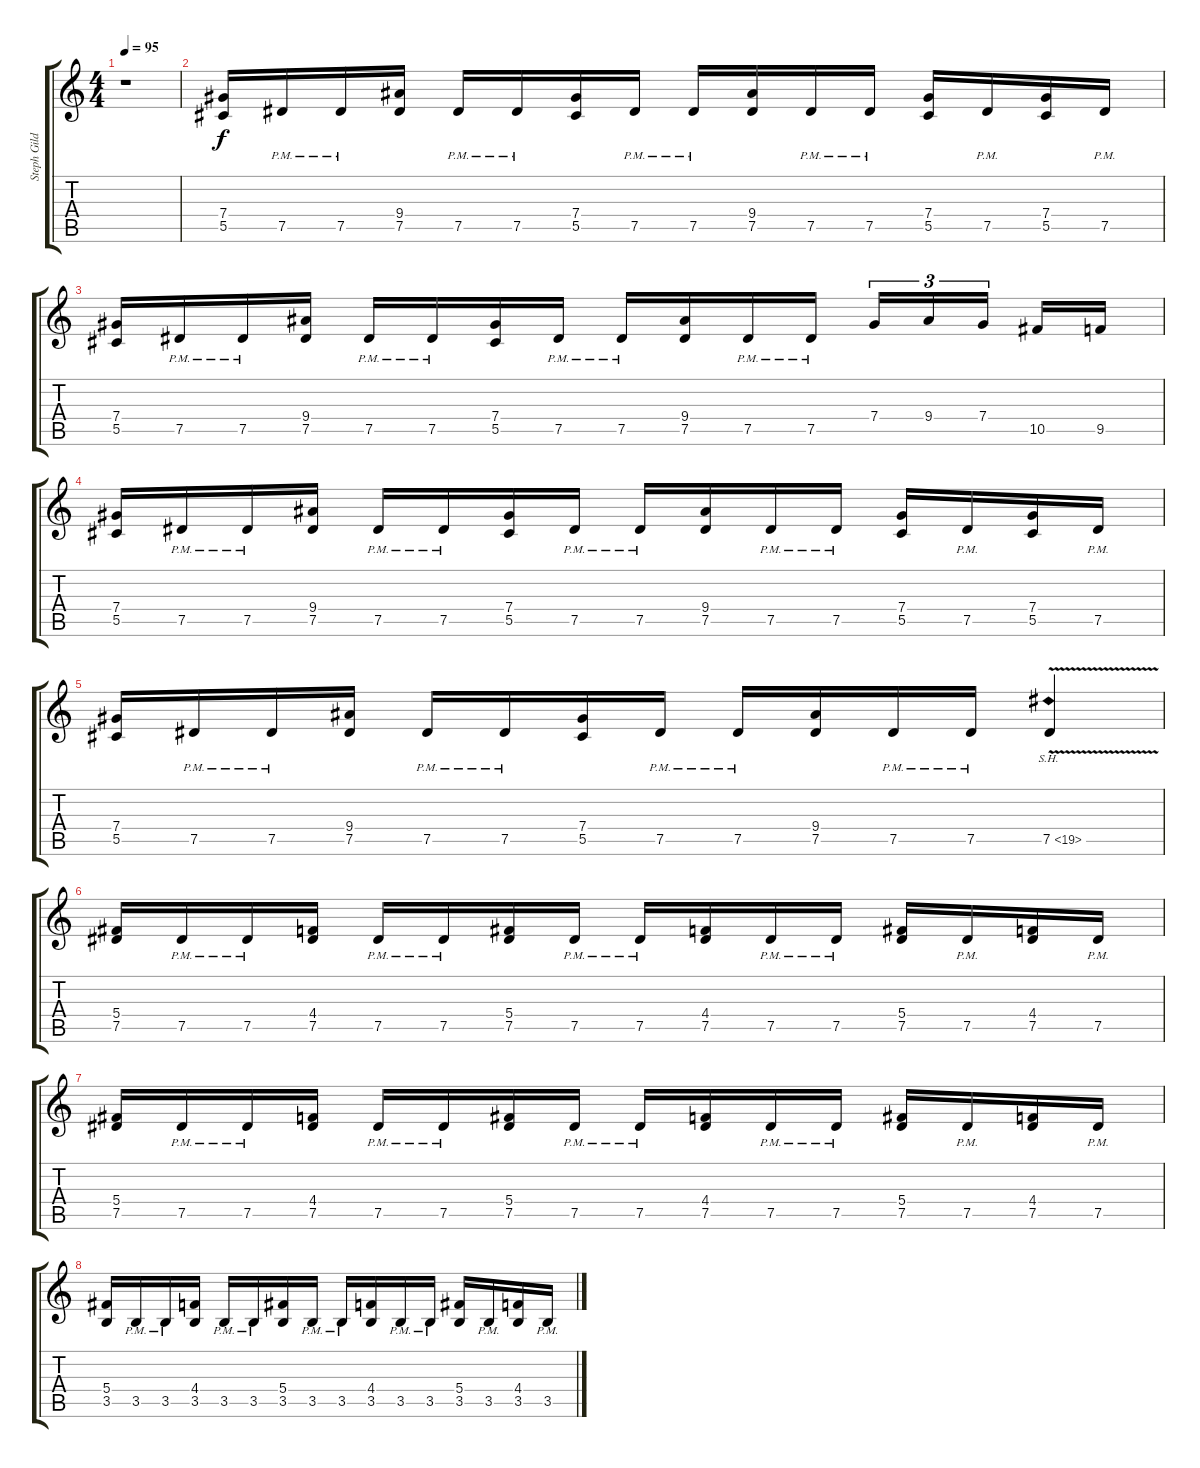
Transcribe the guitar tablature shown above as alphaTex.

\track ("Steph Gildea (Lead)" "Steph Gild") {instrument overdrivenguitar}
\staff {score tabs}
\tuning (Eb4 Bb3 Gb3 Db3 Ab2 Db2) {hide}
\ts (4 4)
\tempo 95
\clef g2
\ks c
r.1{dy f} |
(7.4 5.5).16 7.5{pm}.16 7.5{pm}.16 (9.4 7.5).16 7.5{pm}.16 7.5{pm}.16 (7.4 5.5).16 7.5{pm}.16 7.5{pm}.16 (9.4 7.5).16 7.5{pm}.16 7.5{pm}.16 (7.4 5.5).16 7.5{pm}.16 (7.4 5.5).16 7.5{pm}.16 |
(7.4 5.5).16 7.5{pm}.16 7.5{pm}.16 (9.4 7.5).16 7.5{pm}.16 7.5{pm}.16 (7.4 5.5).16 7.5{pm}.16 7.5{pm}.16 (9.4 7.5).16 7.5{pm}.16 7.5{pm}.16 7.4.16{tu (3 2)} 9.4.16{tu (3 2)} 7.4.16{tu (3 2) beam splitsecondary} 10.5.16 9.5.16 |
(7.4 5.5).16 7.5{pm}.16 7.5{pm}.16 (9.4 7.5).16 7.5{pm}.16 7.5{pm}.16 (7.4 5.5).16 7.5{pm}.16 7.5{pm}.16 (9.4 7.5).16 7.5{pm}.16 7.5{pm}.16 (7.4 5.5).16 7.5{pm}.16 (7.4 5.5).16 7.5{pm}.16 |
(7.4 5.5).16 7.5{pm}.16 7.5{pm}.16 (9.4 7.5).16 7.5{pm}.16 7.5{pm}.16 (7.4 5.5).16 7.5{pm}.16 7.5{pm}.16 (9.4 7.5).16 7.5{pm}.16 7.5{pm}.16 7.5{sh 12 v}.4 |
(5.4 7.5).16 7.5{pm}.16 7.5{pm}.16 (4.4 7.5).16 7.5{pm}.16 7.5{pm}.16 (5.4 7.5).16 7.5{pm}.16 7.5{pm}.16 (4.4 7.5).16 7.5{pm}.16 7.5{pm}.16 (5.4 7.5).16 7.5{pm}.16 (4.4 7.5).16 7.5{pm}.16 |
(5.4 7.5).16 7.5{pm}.16 7.5{pm}.16 (4.4 7.5).16 7.5{pm}.16 7.5{pm}.16 (5.4 7.5).16 7.5{pm}.16 7.5{pm}.16 (4.4 7.5).16 7.5{pm}.16 7.5{pm}.16 (5.4 7.5).16 7.5{pm}.16 (4.4 7.5).16 7.5{pm}.16 |
(5.4 3.5).16 3.5{pm}.16 3.5{pm}.16 (4.4 3.5).16 3.5{pm}.16 3.5{pm}.16 (5.4 3.5).16 3.5{pm}.16 3.5{pm}.16 (4.4 3.5).16 3.5{pm}.16 3.5{pm}.16 (5.4 3.5).16 3.5{pm}.16 (4.4 3.5).16 3.5{pm}.16
